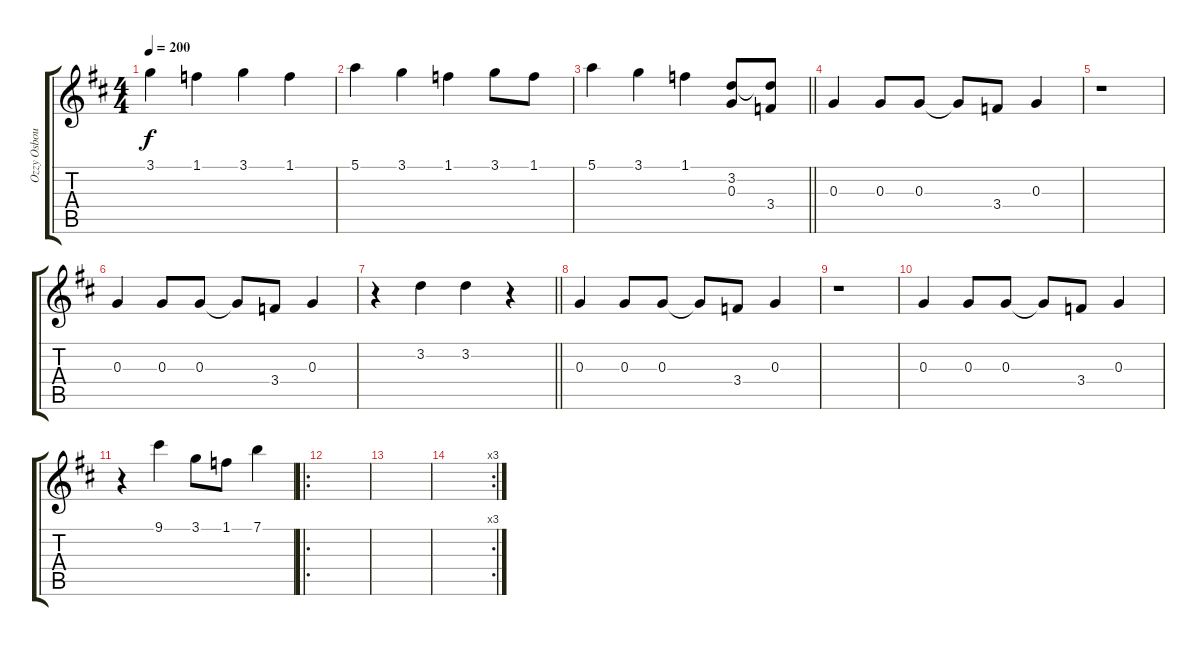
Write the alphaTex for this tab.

\track ("Ozzy Osbourne" "Ozzy Osbou") {instrument acousticguitarsteel}
\staff {score tabs}
\tuning (E4 B3 G3 D3 A2 E2) {hide}
\ts (4 4)
\tempo 200
\clef g2
\ks d
3.1.4{dy f} 1.1.4 3.1.4 1.1.4 |
5.1.4 3.1.4 1.1.4 3.1.8 1.1.8 |
\barLineRight lightlight
5.1.4 3.1.4 1.1.4 (3.2 0.3).8 (3.2{t} 3.4).8 |
0.3.4 0.3.8 0.3.8 0.3{t}.8 3.4.8 0.3.4 |
r.1 |
0.3.4 0.3.8 0.3.8 0.3{t}.8 3.4.8 0.3.4 |
\barLineRight lightlight
r.4 3.2.4 3.2.4 r.4 |
0.3.4 0.3.8 0.3.8 0.3{t}.8 3.4.8 0.3.4 |
r.1 |
0.3.4 0.3.8 0.3.8 0.3{t}.8 3.4.8 0.3.4 |
r.4 9.1.4 3.1.8 1.1.8 7.1.4 |
\ro
|
|
\rc 3
